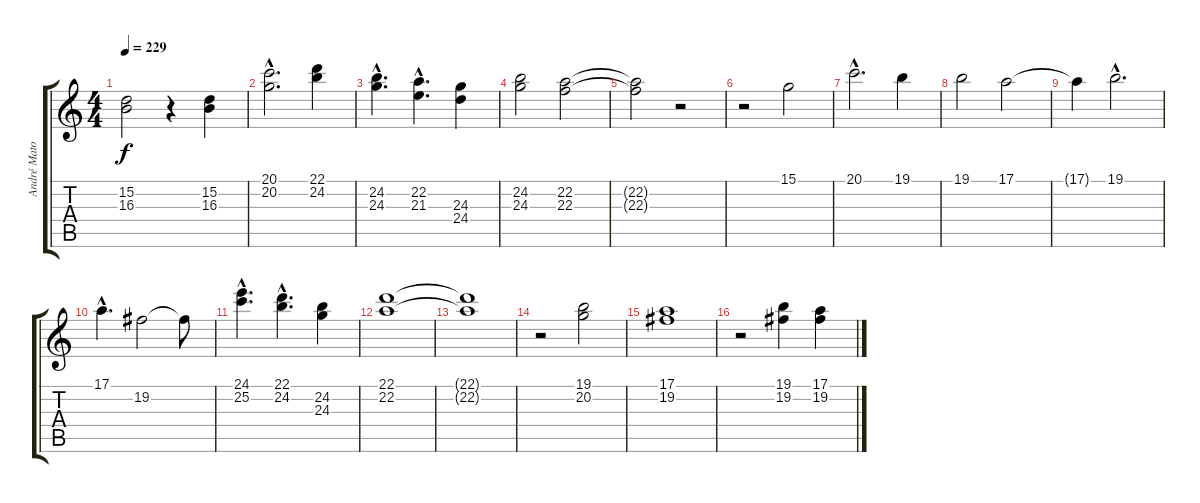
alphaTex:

\track ("André Matos (voc)" "André Mato") {instrument stringensemble1}
\staff {score tabs}
\tuning (E4 B3 G3 D3 A2 E2) {hide}
\ts (4 4)
\tempo 229
\clef g2
\ks c
(15.2 16.3).2{dy f} r.4 (15.2 16.3).4 |
(20.1{hac} 20.2{hac}).2{d} (22.1 24.2).4 |
(24.2{hac} 24.3{hac}).4{d} (22.2{hac} 21.3{hac}).4{d} (24.3 24.4).4 |
(24.2 24.3).2 (22.2 22.3).2 |
(22.2{t} 22.3{t}).2 r.2 |
r.2 15.1.2 |
20.1{hac}.2{d} 19.1.4 |
19.1.2 17.1.2 |
17.1{t}.4 19.1{hac}.2{d} |
17.1{hac}.4{d} 19.2.2 19.2{t}.8 |
(24.1{hac} 25.2{hac}).4{d} (22.1{hac} 24.2{hac}).4{d} (24.2 24.3).4 |
(22.1 22.2).1 |
(22.1{t} 22.2{t}).1 |
r.2 (19.1 20.2).2 |
(17.1 19.2).1 |
r.2 (19.1 19.2).4 (17.1 19.2).4
